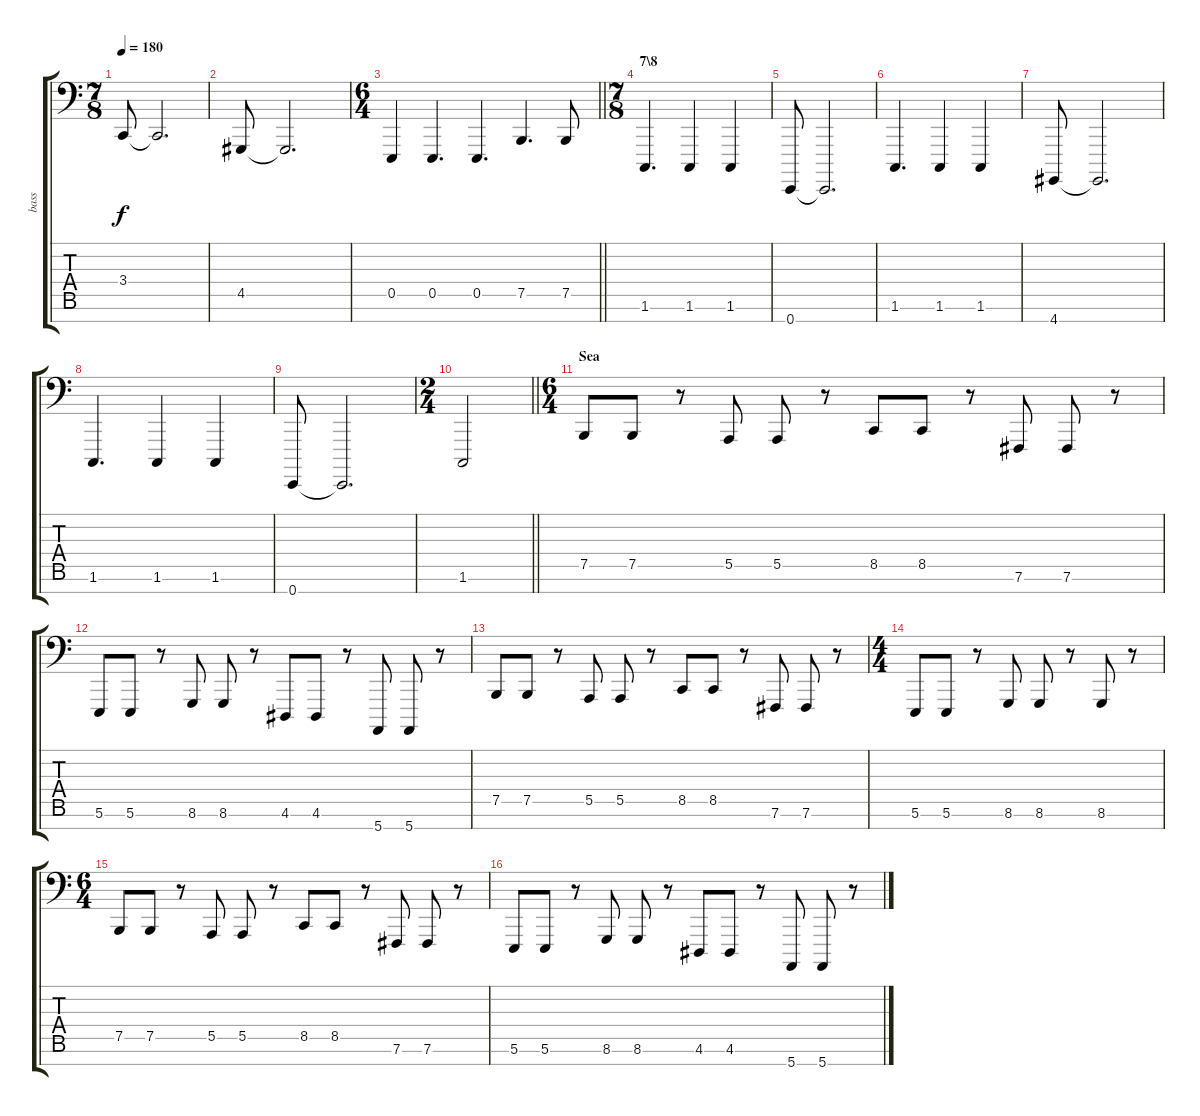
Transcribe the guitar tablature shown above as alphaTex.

\track ("bass" "bass") {instrument lead2sawtooth}
\staff {score tabs}
\tuning (B2 Gb2 D2 A1 E1 B0 E0) {hide}
\ts (7 8)
\tempo 180
\clef f4
\ks c
3.4.8{dy f} 3.4{t}.2{d} |
4.5.8 4.5{t}.2{d} |
\ts (6 4)
\barLineRight lightlight
0.5.4 0.5.4{d} 0.5.4{d} 7.5.4{d} 7.5.8 |
\ts (7 8)
\section ("" "7\\8")
1.6.4{d volume 16 instrument electricbassfinger} 1.6.4 1.6.4 |
0.7.8 0.7{t}.2{d} |
1.6.4{d} 1.6.4 1.6.4 |
4.7.8 4.7{t}.2{d} |
1.6.4{d} 1.6.4 1.6.4 |
0.7.8 0.7{t}.2{d} |
\ts (2 4)
\barLineRight lightlight
1.6.2 |
\ts (6 4)
\section ("" "Sea")
7.5.8 7.5.8 r.8 5.5.8 5.5.8 r.8 8.5.8 8.5.8 r.8 7.6.8 7.6.8 r.8 |
5.6.8 5.6.8 r.8 8.6.8 8.6.8 r.8 4.6.8 4.6.8 r.8 5.7.8 5.7.8 r.8 |
7.5.8 7.5.8 r.8 5.5.8 5.5.8 r.8 8.5.8 8.5.8 r.8 7.6.8 7.6.8 r.8 |
\ts (4 4)
5.6.8 5.6.8 r.8 8.6.8 8.6.8 r.8 8.6.8 r.8 |
\ts (6 4)
7.5.8 7.5.8 r.8 5.5.8 5.5.8 r.8 8.5.8 8.5.8 r.8 7.6.8 7.6.8 r.8 |
5.6.8 5.6.8 r.8 8.6.8 8.6.8 r.8 4.6.8 4.6.8 r.8 5.7.8 5.7.8 r.8
